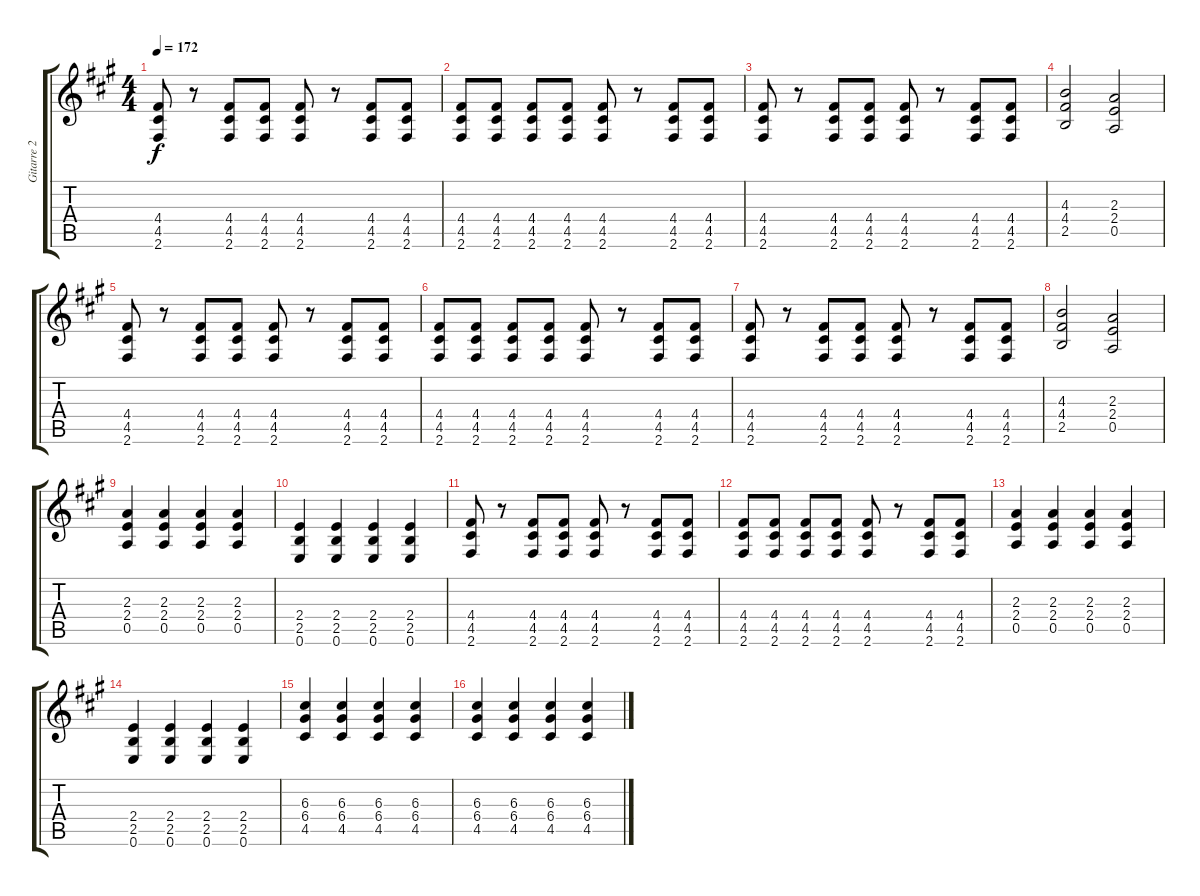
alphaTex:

\track ("Gitarre 2" "Gitarre 2") {instrument overdrivenguitar}
\staff {score tabs}
\tuning (E4 B3 G3 D3 A2 E2) {hide}
\ts (4 4)
\tempo 172
\clef g2
\ks a
(4.4 4.5 2.6).8{dy f} r.8 (4.4 4.5 2.6).8 (4.4 4.5 2.6).8 (4.4 4.5 2.6).8 r.8 (4.4 4.5 2.6).8 (4.4 4.5 2.6).8 |
(4.4 4.5 2.6).8 (4.4 4.5 2.6).8 (4.4 4.5 2.6).8 (4.4 4.5 2.6).8 (4.4 4.5 2.6).8 r.8 (4.4 4.5 2.6).8 (4.4 4.5 2.6).8 |
(4.4 4.5 2.6).8 r.8 (4.4 4.5 2.6).8 (4.4 4.5 2.6).8 (4.4 4.5 2.6).8 r.8 (4.4 4.5 2.6).8 (4.4 4.5 2.6).8 |
(4.3 4.4 2.5).2 (2.3 2.4 0.5).2 |
(4.4 4.5 2.6).8 r.8 (4.4 4.5 2.6).8 (4.4 4.5 2.6).8 (4.4 4.5 2.6).8 r.8 (4.4 4.5 2.6).8 (4.4 4.5 2.6).8 |
(4.4 4.5 2.6).8 (4.4 4.5 2.6).8 (4.4 4.5 2.6).8 (4.4 4.5 2.6).8 (4.4 4.5 2.6).8 r.8 (4.4 4.5 2.6).8 (4.4 4.5 2.6).8 |
(4.4 4.5 2.6).8 r.8 (4.4 4.5 2.6).8 (4.4 4.5 2.6).8 (4.4 4.5 2.6).8 r.8 (4.4 4.5 2.6).8 (4.4 4.5 2.6).8 |
(4.3 4.4 2.5).2 (2.3 2.4 0.5).2 |
(2.3 2.4 0.5).4 (2.3 2.4 0.5).4 (2.3 2.4 0.5).4 (2.3 2.4 0.5).4 |
(2.4 2.5 0.6).4 (2.4 2.5 0.6).4 (2.4 2.5 0.6).4 (2.4 2.5 0.6).4 |
(4.4 4.5 2.6).8 r.8 (4.4 4.5 2.6).8 (4.4 4.5 2.6).8 (4.4 4.5 2.6).8 r.8 (4.4 4.5 2.6).8 (4.4 4.5 2.6).8 |
(4.4 4.5 2.6).8 (4.4 4.5 2.6).8 (4.4 4.5 2.6).8 (4.4 4.5 2.6).8 (4.4 4.5 2.6).8 r.8 (4.4 4.5 2.6).8 (4.4 4.5 2.6).8 |
(2.3 2.4 0.5).4 (2.3 2.4 0.5).4 (2.3 2.4 0.5).4 (2.3 2.4 0.5).4 |
(2.4 2.5 0.6).4 (2.4 2.5 0.6).4 (2.4 2.5 0.6).4 (2.4 2.5 0.6).4 |
(6.3 6.4 4.5).4 (6.3 6.4 4.5).4 (6.3 6.4 4.5).4 (6.3 6.4 4.5).4 |
(6.3 6.4 4.5).4 (6.3 6.4 4.5).4 (6.3 6.4 4.5).4 (6.3 6.4 4.5).4
